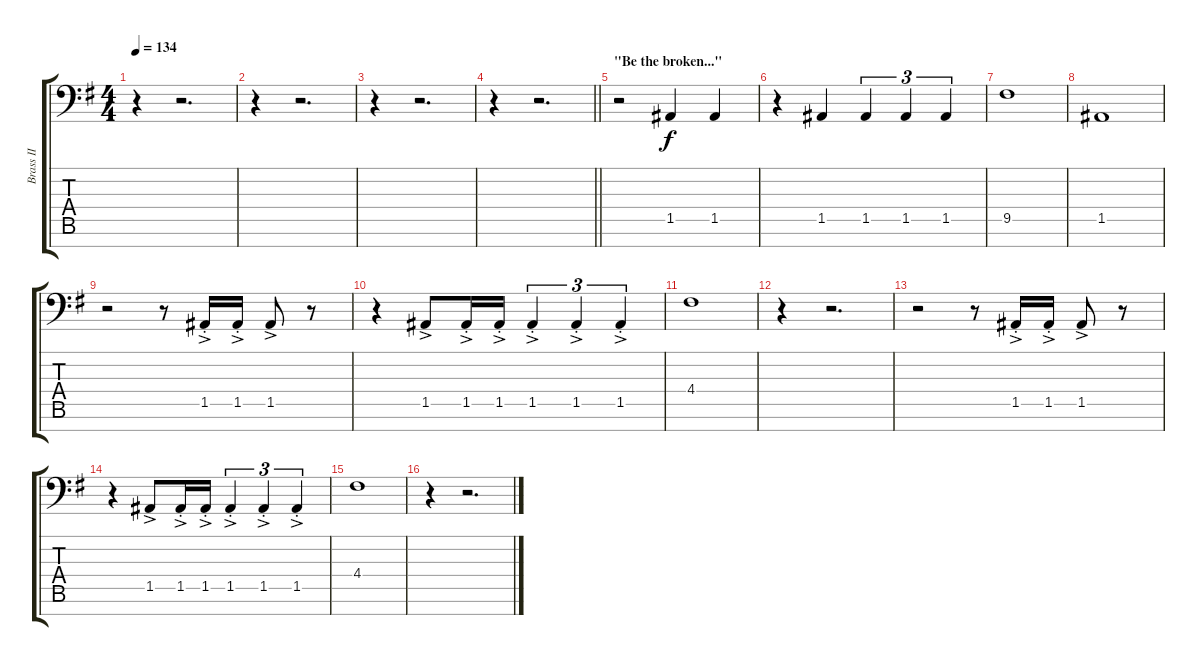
\track ("Brass II" "Brass II") {instrument trombone}
\staff {score tabs}
\tuning (E4 B3 G3 D3 A2 E2 B1) {hide}
\ts (4 4)
\tempo 134
\clef f4
\ks g
r.4{dy f} r.2{d} |
r.4 r.2{d} |
r.4 r.2{d} |
\barLineRight lightlight
r.4 r.2{d} |
\section ("" "\"Be the broken...\"")
r.2 1.5.4 1.5.4 |
r.4 1.5.4 1.5.4{tu (3 2)} 1.5.4{tu (3 2)} 1.5.4{tu (3 2)} |
9.5.1{volume 0} |
1.5.1{volume 4} |
r.2{volume 6} r.8 1.5{ac st}.16 1.5{ac st}.16 1.5{ac}.8 r.8 |
r.4 1.5{ac}.8 1.5{ac st}.16 1.5{ac st}.16 1.5{ac st}.4{tu (3 2)} 1.5{ac st}.4{tu (3 2)} 1.5{ac st}.4{tu (3 2)} |
4.4.1{volume 4} |
r.4 r.2{d volume 0} |
r.2{volume 6} r.8 1.5{ac st}.16 1.5{ac st}.16 1.5{ac}.8 r.8 |
r.4 1.5{ac}.8 1.5{ac st}.16 1.5{ac st}.16 1.5{ac st}.4{tu (3 2)} 1.5{ac st}.4{tu (3 2)} 1.5{ac st}.4{tu (3 2)} |
4.4.1{volume 4} |
r.4 r.2{d volume 0}
